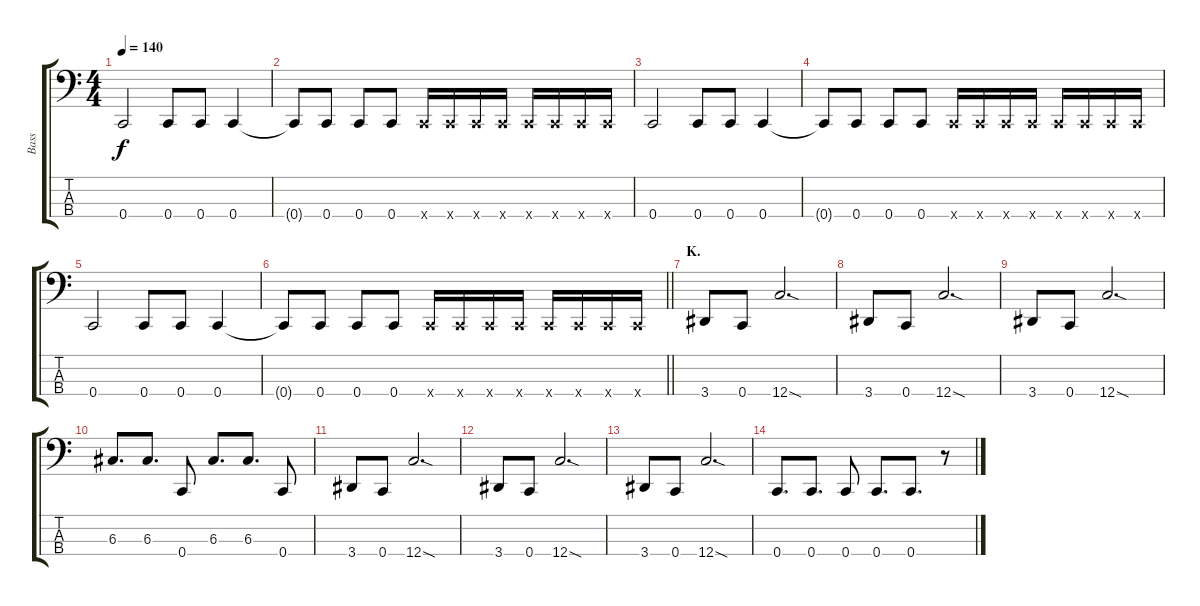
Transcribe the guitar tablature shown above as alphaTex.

\track ("Bass" "Bass") {instrument electricbasspick}
\staff {score tabs}
\tuning (F2 C2 G1 C1) {hide}
\ts (4 4)
\tempo 140
\clef f4
\ks c
0.4.2{dy f} 0.4.8 0.4.8 0.4.4 |
0.4{t}.8 0.4.8 0.4.8 0.4.8 0.4{x}.16 0.4{x}.16 0.4{x}.16 0.4{x}.16 0.4{x}.16 0.4{x}.16 0.4{x}.16 0.4{x}.16 |
0.4.2 0.4.8 0.4.8 0.4.4 |
0.4{t}.8 0.4.8 0.4.8 0.4.8 0.4{x}.16 0.4{x}.16 0.4{x}.16 0.4{x}.16 0.4{x}.16 0.4{x}.16 0.4{x}.16 0.4{x}.16 |
0.4.2 0.4.8 0.4.8 0.4.4 |
\barLineRight lightlight
0.4{t}.8 0.4.8 0.4.8 0.4.8 0.4{x}.16 0.4{x}.16 0.4{x}.16 0.4{x}.16 0.4{x}.16 0.4{x}.16 0.4{x}.16 0.4{x}.16 |
\section ("" "K.")
3.4.8 0.4.8 12.4{sod}.2{d} |
3.4.8 0.4.8 12.4{sod}.2{d} |
3.4.8 0.4.8 12.4{sod}.2{d} |
6.3.8{d} 6.3.8{d} 0.4.8 6.3.8{d} 6.3.8{d} 0.4.8 |
3.4.8 0.4.8 12.4{sod}.2{d} |
3.4.8 0.4.8 12.4{sod}.2{d} |
3.4.8 0.4.8 12.4{sod}.2{d} |
0.4.8{d} 0.4.8{d} 0.4.8 0.4.8{d} 0.4.8{d} r.8
